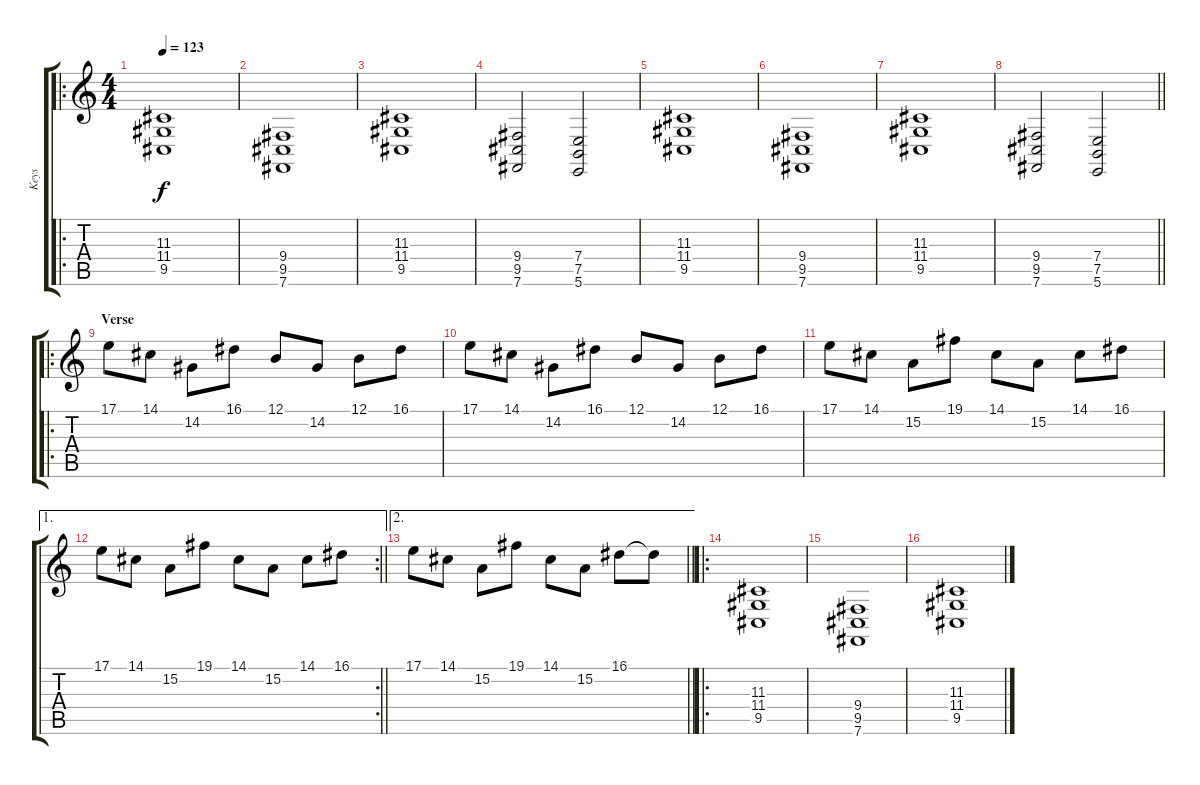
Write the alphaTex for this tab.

\track ("Keys" "Keys") {instrument stringensemble1}
\staff {score tabs}
\tuning (B3 Gb3 D3 A2 E2 B1) {hide}
\ro
\ts (4 4)
\section ("" "")
\tempo 123
\clef g2
\ks c
(11.3 11.4 9.5).1{dy f instrument stringensemble1} |
(9.4 9.5 7.6).1 |
(11.3 11.4 9.5).1 |
(9.4 9.5 7.6).2 (7.4 7.5 5.6).2 |
(11.3 11.4 9.5).1 |
(9.4 9.5 7.6).1 |
(11.3 11.4 9.5).1 |
\barLineRight lightlight
(9.4 9.5 7.6).2 (7.4 7.5 5.6).2 |
\ro
\section ("" "Verse")
17.1.8 14.1.8 14.2.8 16.1.8 12.1.8 14.2.8 12.1.8 16.1.8 |
17.1.8 14.1.8 14.2.8 16.1.8 12.1.8 14.2.8 12.1.8 16.1.8 |
17.1.8 14.1.8 15.2.8 19.1.8 14.1.8 15.2.8 14.1.8 16.1.8 |
\ae 1
\rc 2
\barLineRight lightlight
17.1.8 14.1.8 15.2.8 19.1.8 14.1.8 15.2.8 14.1.8 16.1.8 |
\ae 2
\barLineRight lightlight
17.1.8 14.1.8 15.2.8 19.1.8 14.1.8 15.2.8 16.1.8 16.1{t}.8 |
\ro
\section ("" "")
(11.3 11.4 9.5).1 |
(9.4 9.5 7.6).1 |
(11.3 11.4 9.5).1
